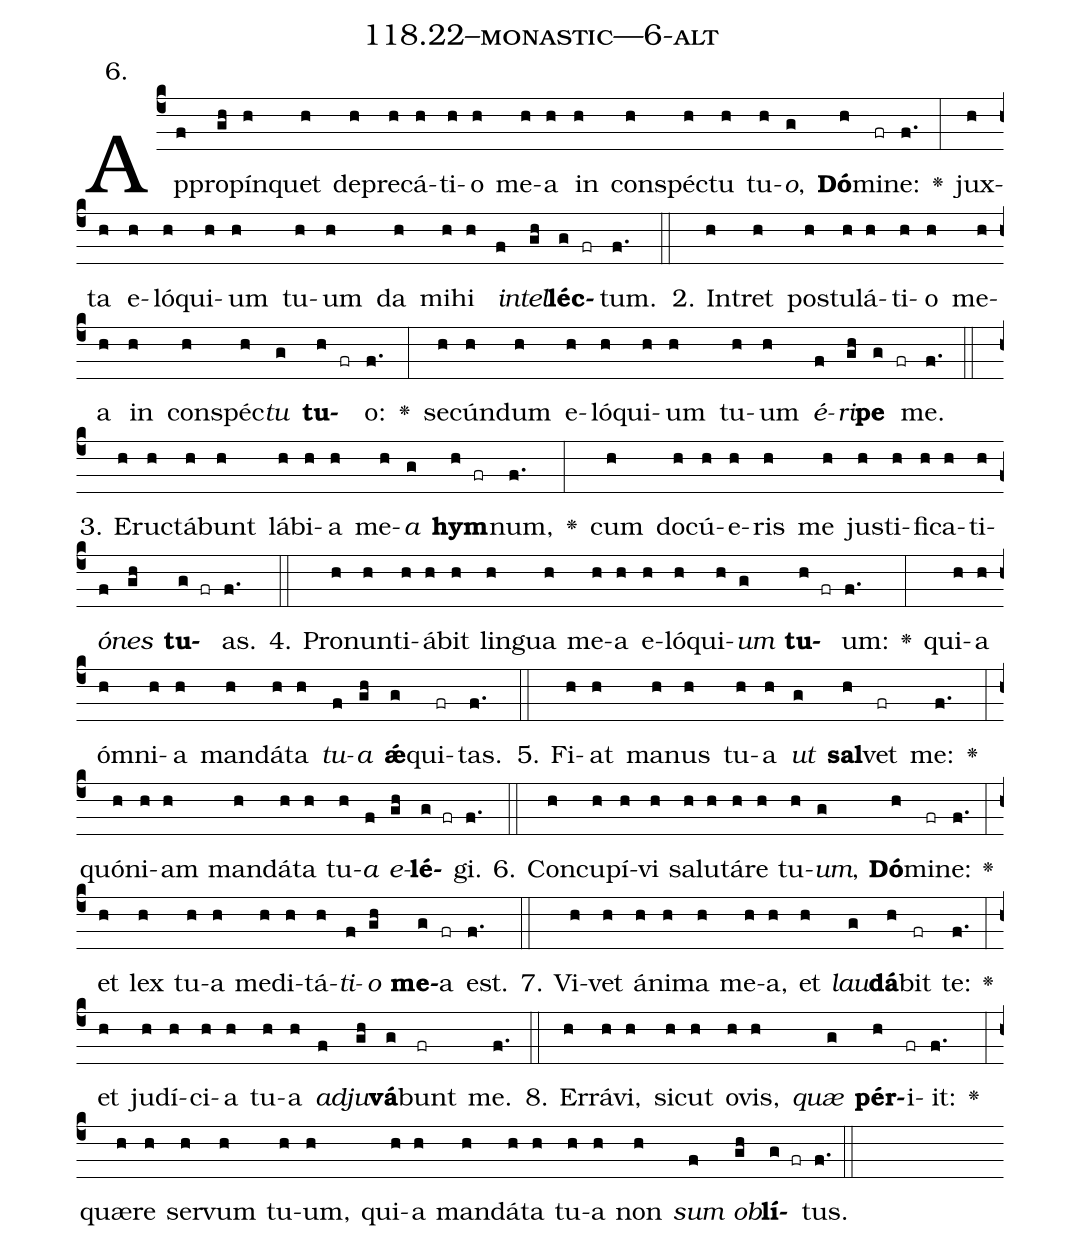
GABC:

name: 118.22--monastic---6-alt;
annotation: 6.;
%%
(c4)Ap(f)pro(gh)pín(h)quet(h) de(h)pre(h)cá(h)ti(h)o(h) me(h)a(h) in(h) con(h)spéc(h)tu(h) tu(h)<i>o</i>,(g) <b>Dó</b>(h)mi(fr)ne:(f.) <v>\greheightstar</v>(:) jux(h)ta(h) e(h)ló(h)qui(h)um(h) tu(h)um(h) da(h) mi(h)hi(h) <i>in</i>(f)<i>tel</i>(gh)<b>léc</b>(g fr)tum.(f.) (::)
2. In(h)tret(h) pos(h)tu(h)lá(h)ti(h)o(h) me(h)a(h) in(h) con(h)spéc(h)<i>tu</i>(g) <b>tu</b>(h fr)o:(f.) <v>\greheightstar</v>(:) se(h)cún(h)dum(h) e(h)ló(h)qui(h)um(h) tu(h)um(h) <i>é</i>(f)<i>ri</i>(gh)<b>pe</b>(g fr) me.(f.) (::)
3. E(h)ruc(h)tá(h)bunt(h) lá(h)bi(h)a(h) me(h)<i>a</i>(g) <b>hym</b>(h fr)num,(f.) <v>\greheightstar</v>(:) cum(h) do(h)cú(h)e(h)ris(h) me(h) jus(h)ti(h)fi(h)ca(h)ti(h)<i>ó</i>(f)<i>nes</i>(gh) <b>tu</b>(g fr)as.(f.) (::)
4. Pro(h)nun(h)ti(h)á(h)bit(h) lin(h)gua(h) me(h)a(h) e(h)ló(h)qui(h)<i>um</i>(g) <b>tu</b>(h fr)um:(f.) <v>\greheightstar</v>(:) qui(h)a(h) óm(h)ni(h)a(h) man(h)dá(h)ta(h) <i>tu</i>(f)<i>a</i>(gh) <b>ǽ</b>(g)qui(fr)tas.(f.) (::)
5. Fi(h)at(h) ma(h)nus(h) tu(h)a(h) <i>ut</i>(g) <b>sal</b>(h)vet(fr) me:(f.) <v>\greheightstar</v>(:) quón(h)i(h)am(h) man(h)dá(h)ta(h) tu(h)<i>a</i>(f) <i>e</i>(gh)<b>lé</b>(g fr)gi.(f.) (::)
6. Con(h)cu(h)pí(h)vi(h) sa(h)lu(h)tá(h)re(h) tu(h)<i>um</i>,(g) <b>Dó</b>(h)mi(fr)ne:(f.) <v>\greheightstar</v>(:) et(h) lex(h) tu(h)a(h) me(h)di(h)tá(h)<i>ti</i>(f)<i>o</i>(gh) <b>me</b>(g)a(fr) est.(f.) (::)
7. Vi(h)vet(h) á(h)ni(h)ma(h) me(h)a,(h) et(h) <i>lau</i>(g)<b>dá</b>(h)bit(fr) te:(f.) <v>\greheightstar</v>(:) et(h) ju(h)dí(h)ci(h)a(h) tu(h)a(h) <i>ad</i>(f)<i>ju</i>(gh)<b>vá</b>(g)bunt(fr) me.(f.) (::)
8. Er(h)rá(h)vi,(h) sic(h)ut(h) o(h)vis,(h) <i>quæ</i>(g) <b>pér</b>(h)i(fr)it:(f.) <v>\greheightstar</v>(:) quæ(h)re(h) ser(h)vum(h) tu(h)um,(h) qui(h)a(h) man(h)dá(h)ta(h) tu(h)a(h) non(h) <i>sum</i>(f) <i>ob</i>(gh)<b>lí</b>(g fr)tus.(f.) (::)
